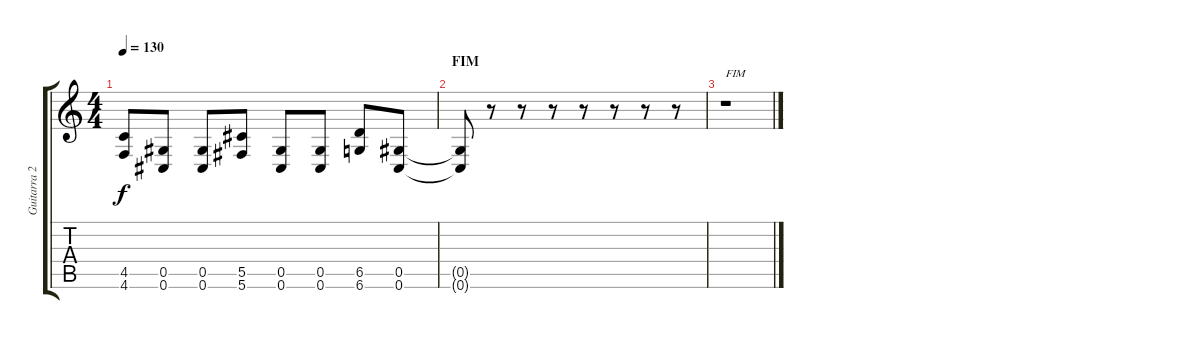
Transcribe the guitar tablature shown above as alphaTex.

\track ("Guitarra 2" "Guitarra 2") {instrument distortionguitar}
\staff {score tabs}
\tuning (Eb4 Bb3 Gb3 Db3 Ab2 Db2) {hide}
\ts (4 4)
\tempo 130
\clef g2
\ks c
(4.5 4.6).8{dy f} (0.5 0.6).8{volume 9 instrument electricguitarmuted} (0.5 0.6).8 (5.5 5.6).8{volume 11 instrument distortionguitar} (0.5 0.6).8{volume 9 instrument electricguitarmuted} (0.5 0.6).8 (6.5 6.6).8{volume 11 instrument distortionguitar} (0.5 0.6).8 |
\section ("" "FIM")
(0.5{t} 0.6{t}).8 r.8 r.8 r.8 r.8 r.8 r.8 r.8 |
r.1{txt "FIM"}
